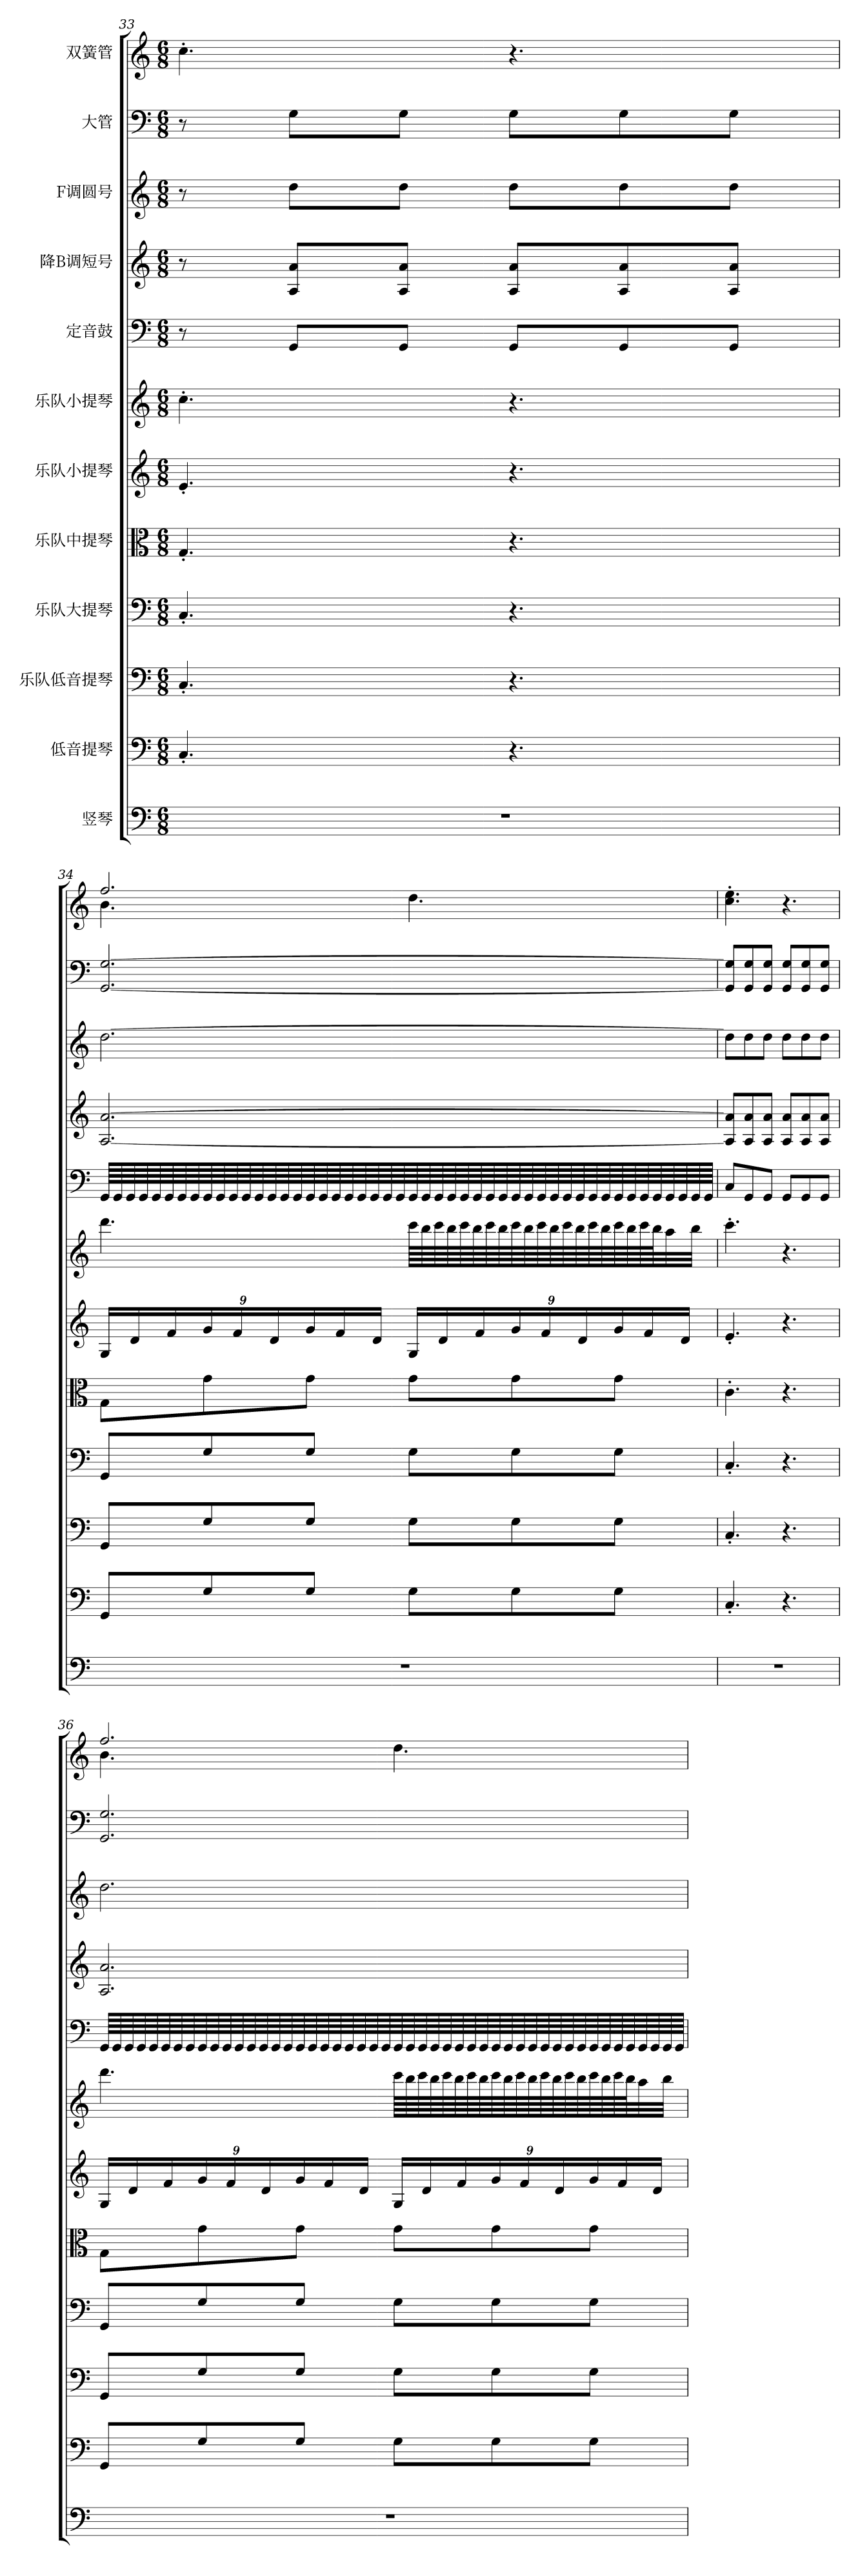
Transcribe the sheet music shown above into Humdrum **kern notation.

**kern	**kern	**kern	**kern	**kern	**kern	**kern	**kern	**kern	**kern	**kern	**kern
*part12	*part11	*part10	*part9	*part8	*part7	*part6	*part5	*part4	*part3	*part2	*part1
*staff12	*staff11	*staff10	*staff9	*staff8	*staff7	*staff6	*staff5	*staff4	*staff3	*staff2	*staff1
*I"竖琴	*I"低音提琴	*I"乐队低音提琴	*I"乐队大提琴	*I"乐队中提琴	*I"乐队小提琴	*I"乐队小提琴	*I"定音鼓	*I"降B调短号	*I"F调圆号	*I"大管	*I"双簧管
*clefF4	*clefF4	*clefF4	*clefF4	*clefC3	*clefG2	*clefG2	*clefF4	*clefG2	*clefG2	*clefF4	*clefG2
*	*ITrd7c12	*ITrd7c12	*	*	*	*	*	*ITrd1c2	*ITrd4c7	*	*
*k[]	*k[]	*k[]	*k[]	*k[]	*k[]	*k[]	*k[]	*k[b-e-]	*k[b-]	*k[]	*k[]
*M6/8	*M6/8	*M6/8	*M6/8	*M6/8	*M6/8	*M6/8	*M6/8	*M6/8	*M6/8	*M6/8	*M6/8
=33	=33	=33	=33	=33	=33	=33	=33	=33	=33	=33	=33
2.r	4.CC'/	4.CC'/	4.C'/	4.G'/	4.e'/	4.cc'\	8r	8r	8r	8r	4.cc'\
.	.	.	.	.	.	.	8GG/L	8G/ 8g/L	8g\L	8G\L	.
.	.	.	.	.	.	.	8GG/J	8G/ 8g/J	8g\J	8G\J	.
.	4.r	4.r	4.r	4.r	4.r	4.r	8GG/L	8G/ 8g/L	8g\L	8G\L	4.r
.	.	.	.	.	.	.	8GG/	8G/ 8g/	8g\	8G\	.
.	.	.	.	.	.	.	8GG/J	8G/ 8g/J	8g\J	8G\J	.
!!LO:PB:g=z
=34	=34	=34	=34	=34	=34	=34	=34	=34	=34	=34	=34
*	*	*	*	*	*Xbrackettup	*	*	*	*	*	*
*	*	*	*	*	*	*	*	*	*	*	*^
2.r	8GGG/L	8GGG/L	8GG/L	8G\L	24G/LL	4.ddd\	64GG/LLLL	[2.G/ [2.g/	[2.g\	[2.GG/ [2.G/	2.ff/	4.b\
.	.	.	.	.	.	.	64GG/	.	.	.	.	.
.	.	.	.	.	.	.	64GG/	.	.	.	.	.
.	.	.	.	.	24d/	.	.	.	.	.	.	.
.	.	.	.	.	.	.	64GG/	.	.	.	.	.
.	.	.	.	.	.	.	64GG/	.	.	.	.	.
.	.	.	.	.	.	.	64GG/	.	.	.	.	.
.	.	.	.	.	24f/	.	.	.	.	.	.	.
.	.	.	.	.	.	.	64GG/	.	.	.	.	.
.	.	.	.	.	.	.	64GG/	.	.	.	.	.
.	8GG/	8GG/	8G/	8g\	24g/	.	64GG/	.	.	.	.	.
.	.	.	.	.	.	.	64GG/	.	.	.	.	.
.	.	.	.	.	.	.	64GG/	.	.	.	.	.
.	.	.	.	.	24f/	.	.	.	.	.	.	.
.	.	.	.	.	.	.	64GG/	.	.	.	.	.
.	.	.	.	.	.	.	64GG/	.	.	.	.	.
.	.	.	.	.	.	.	64GG/	.	.	.	.	.
.	.	.	.	.	24d/	.	.	.	.	.	.	.
.	.	.	.	.	.	.	64GG/	.	.	.	.	.
.	.	.	.	.	.	.	64GG/	.	.	.	.	.
.	8GG/J	8GG/J	8G/J	8g\J	24g/	.	64GG/	.	.	.	.	.
.	.	.	.	.	.	.	64GG/	.	.	.	.	.
.	.	.	.	.	.	.	64GG/	.	.	.	.	.
.	.	.	.	.	24f/	.	.	.	.	.	.	.
.	.	.	.	.	.	.	64GG/	.	.	.	.	.
.	.	.	.	.	.	.	64GG/	.	.	.	.	.
.	.	.	.	.	.	.	64GG/	.	.	.	.	.
.	.	.	.	.	24d/JJ	.	.	.	.	.	.	.
.	.	.	.	.	.	.	64GG/	.	.	.	.	.
.	.	.	.	.	.	.	64GG/	.	.	.	.	.
.	8GG\L	8GG\L	8G\L	8g\L	24G/LL	64ccc\LLLL	64GG/	.	.	.	.	4.dd\
.	.	.	.	.	.	64bb\	64GG/	.	.	.	.	.
.	.	.	.	.	.	64ccc\	64GG/	.	.	.	.	.
.	.	.	.	.	24d/	.	.	.	.	.	.	.
.	.	.	.	.	.	64bb\	64GG/	.	.	.	.	.
.	.	.	.	.	.	64ccc\	64GG/	.	.	.	.	.
.	.	.	.	.	.	64bb\	64GG/	.	.	.	.	.
.	.	.	.	.	24f/	.	.	.	.	.	.	.
.	.	.	.	.	.	64ccc\	64GG/	.	.	.	.	.
.	.	.	.	.	.	64bb\	64GG/	.	.	.	.	.
.	8GG\	8GG\	8G\	8g\	24g/	64ccc\	64GG/	.	.	.	.	.
.	.	.	.	.	.	64bb\	64GG/	.	.	.	.	.
.	.	.	.	.	.	64ccc\	64GG/	.	.	.	.	.
.	.	.	.	.	24f/	.	.	.	.	.	.	.
.	.	.	.	.	.	64bb\	64GG/	.	.	.	.	.
.	.	.	.	.	.	64ccc\	64GG/	.	.	.	.	.
.	.	.	.	.	.	64bb\	64GG/	.	.	.	.	.
.	.	.	.	.	24d/	.	.	.	.	.	.	.
.	.	.	.	.	.	64ccc\	64GG/	.	.	.	.	.
.	.	.	.	.	.	64bb\	64GG/	.	.	.	.	.
.	8GG\J	8GG\J	8G\J	8g\J	24g/	64ccc\	64GG/	.	.	.	.	.
.	.	.	.	.	.	64bb\	64GG/	.	.	.	.	.
.	.	.	.	.	.	64ccc\	64GG/	.	.	.	.	.
.	.	.	.	.	24f/	.	.	.	.	.	.	.
.	.	.	.	.	.	64bb\J	64GG/	.	.	.	.	.
.	.	.	.	.	.	32aa\	64GG/	.	.	.	.	.
.	.	.	.	.	.	.	64GG/	.	.	.	.	.
.	.	.	.	.	24d/JJ	.	.	.	.	.	.	.
.	.	.	.	.	.	32bb\JJJ	64GG/	.	.	.	.	.
.	.	.	.	.	.	.	64GG/JJJJ	.	.	.	.	.
*	*	*	*	*	*	*	*	*	*	*	*v	*v
!!LO:PB:g=z
=35	=35	=35	=35	=35	=35	=35	=35	=35	=35	=35	=35
2.r	4.CC'/	4.CC'/	4.C'/	4.c'\	4.e'/	4.ccc'\	8C/L	8G/] 8g/]L	8g\L]	8GG/] 8G/]L	4.cc\' 4.ee\'
.	.	.	.	.	.	.	8GG/	8G/ 8g/	8g\	8GG/ 8G/	.
.	.	.	.	.	.	.	8GG/J	8G/ 8g/J	8g\J	8GG/ 8G/J	.
.	4.r	4.r	4.r	4.r	4.r	4.r	8GG/L	8G/ 8g/L	8g\L	8GG/ 8G/L	4.r
.	.	.	.	.	.	.	8GG/	8G/ 8g/	8g\	8GG/ 8G/	.
.	.	.	.	.	.	.	8GG/J	8G/ 8g/J	8g\J	8GG/ 8G/J	.
!!LO:PB:g=z
=36	=36	=36	=36	=36	=36	=36	=36	=36	=36	=36	=36
*	*	*	*	*	*	*	*	*	*	*	*^
2.r	8GGG/L	8GGG/L	8GG/L	8G\L	24G/LL	4.ddd\	64GG/LLLL	2.G/ 2.g/	2.g\	2.GG/ 2.G/	2.ff/	4.b\
.	.	.	.	.	.	.	64GG/	.	.	.	.	.
.	.	.	.	.	.	.	64GG/	.	.	.	.	.
.	.	.	.	.	24d/	.	.	.	.	.	.	.
.	.	.	.	.	.	.	64GG/	.	.	.	.	.
.	.	.	.	.	.	.	64GG/	.	.	.	.	.
.	.	.	.	.	.	.	64GG/	.	.	.	.	.
.	.	.	.	.	24f/	.	.	.	.	.	.	.
.	.	.	.	.	.	.	64GG/	.	.	.	.	.
.	.	.	.	.	.	.	64GG/	.	.	.	.	.
.	8GG/	8GG/	8G/	8g\	24g/	.	64GG/	.	.	.	.	.
.	.	.	.	.	.	.	64GG/	.	.	.	.	.
.	.	.	.	.	.	.	64GG/	.	.	.	.	.
.	.	.	.	.	24f/	.	.	.	.	.	.	.
.	.	.	.	.	.	.	64GG/	.	.	.	.	.
.	.	.	.	.	.	.	64GG/	.	.	.	.	.
.	.	.	.	.	.	.	64GG/	.	.	.	.	.
.	.	.	.	.	24d/	.	.	.	.	.	.	.
.	.	.	.	.	.	.	64GG/	.	.	.	.	.
.	.	.	.	.	.	.	64GG/	.	.	.	.	.
.	8GG/J	8GG/J	8G/J	8g\J	24g/	.	64GG/	.	.	.	.	.
.	.	.	.	.	.	.	64GG/	.	.	.	.	.
.	.	.	.	.	.	.	64GG/	.	.	.	.	.
.	.	.	.	.	24f/	.	.	.	.	.	.	.
.	.	.	.	.	.	.	64GG/	.	.	.	.	.
.	.	.	.	.	.	.	64GG/	.	.	.	.	.
.	.	.	.	.	.	.	64GG/	.	.	.	.	.
.	.	.	.	.	24d/JJ	.	.	.	.	.	.	.
.	.	.	.	.	.	.	64GG/	.	.	.	.	.
.	.	.	.	.	.	.	64GG/	.	.	.	.	.
.	8GG\L	8GG\L	8G\L	8g\L	24G/LL	64ccc\LLLL	64GG/	.	.	.	.	4.dd\
.	.	.	.	.	.	64bb\	64GG/	.	.	.	.	.
.	.	.	.	.	.	64ccc\	64GG/	.	.	.	.	.
.	.	.	.	.	24d/	.	.	.	.	.	.	.
.	.	.	.	.	.	64bb\	64GG/	.	.	.	.	.
.	.	.	.	.	.	64ccc\	64GG/	.	.	.	.	.
.	.	.	.	.	.	64bb\	64GG/	.	.	.	.	.
.	.	.	.	.	24f/	.	.	.	.	.	.	.
.	.	.	.	.	.	64ccc\	64GG/	.	.	.	.	.
.	.	.	.	.	.	64bb\	64GG/	.	.	.	.	.
.	8GG\	8GG\	8G\	8g\	24g/	64ccc\	64GG/	.	.	.	.	.
.	.	.	.	.	.	64bb\	64GG/	.	.	.	.	.
.	.	.	.	.	.	64ccc\	64GG/	.	.	.	.	.
.	.	.	.	.	24f/	.	.	.	.	.	.	.
.	.	.	.	.	.	64bb\	64GG/	.	.	.	.	.
.	.	.	.	.	.	64ccc\	64GG/	.	.	.	.	.
.	.	.	.	.	.	64bb\	64GG/	.	.	.	.	.
.	.	.	.	.	24d/	.	.	.	.	.	.	.
.	.	.	.	.	.	64ccc\	64GG/	.	.	.	.	.
.	.	.	.	.	.	64bb\	64GG/	.	.	.	.	.
.	8GG\J	8GG\J	8G\J	8g\J	24g/	64ccc\	64GG/	.	.	.	.	.
.	.	.	.	.	.	64bb\	64GG/	.	.	.	.	.
.	.	.	.	.	.	64ccc\	64GG/	.	.	.	.	.
.	.	.	.	.	24f/	.	.	.	.	.	.	.
.	.	.	.	.	.	64bb\J	64GG/	.	.	.	.	.
.	.	.	.	.	.	32aa\	64GG/	.	.	.	.	.
.	.	.	.	.	.	.	64GG/	.	.	.	.	.
.	.	.	.	.	24d/JJ	.	.	.	.	.	.	.
.	.	.	.	.	.	32bb\JJJ	64GG/	.	.	.	.	.
.	.	.	.	.	.	.	64GG/JJJJ	.	.	.	.	.
*	*	*	*	*	*	*	*	*	*	*	*v	*v
=	=	=	=	=	=	=	=	=	=	=	=
*-	*-	*-	*-	*-	*-	*-	*-	*-	*-	*-	*-
